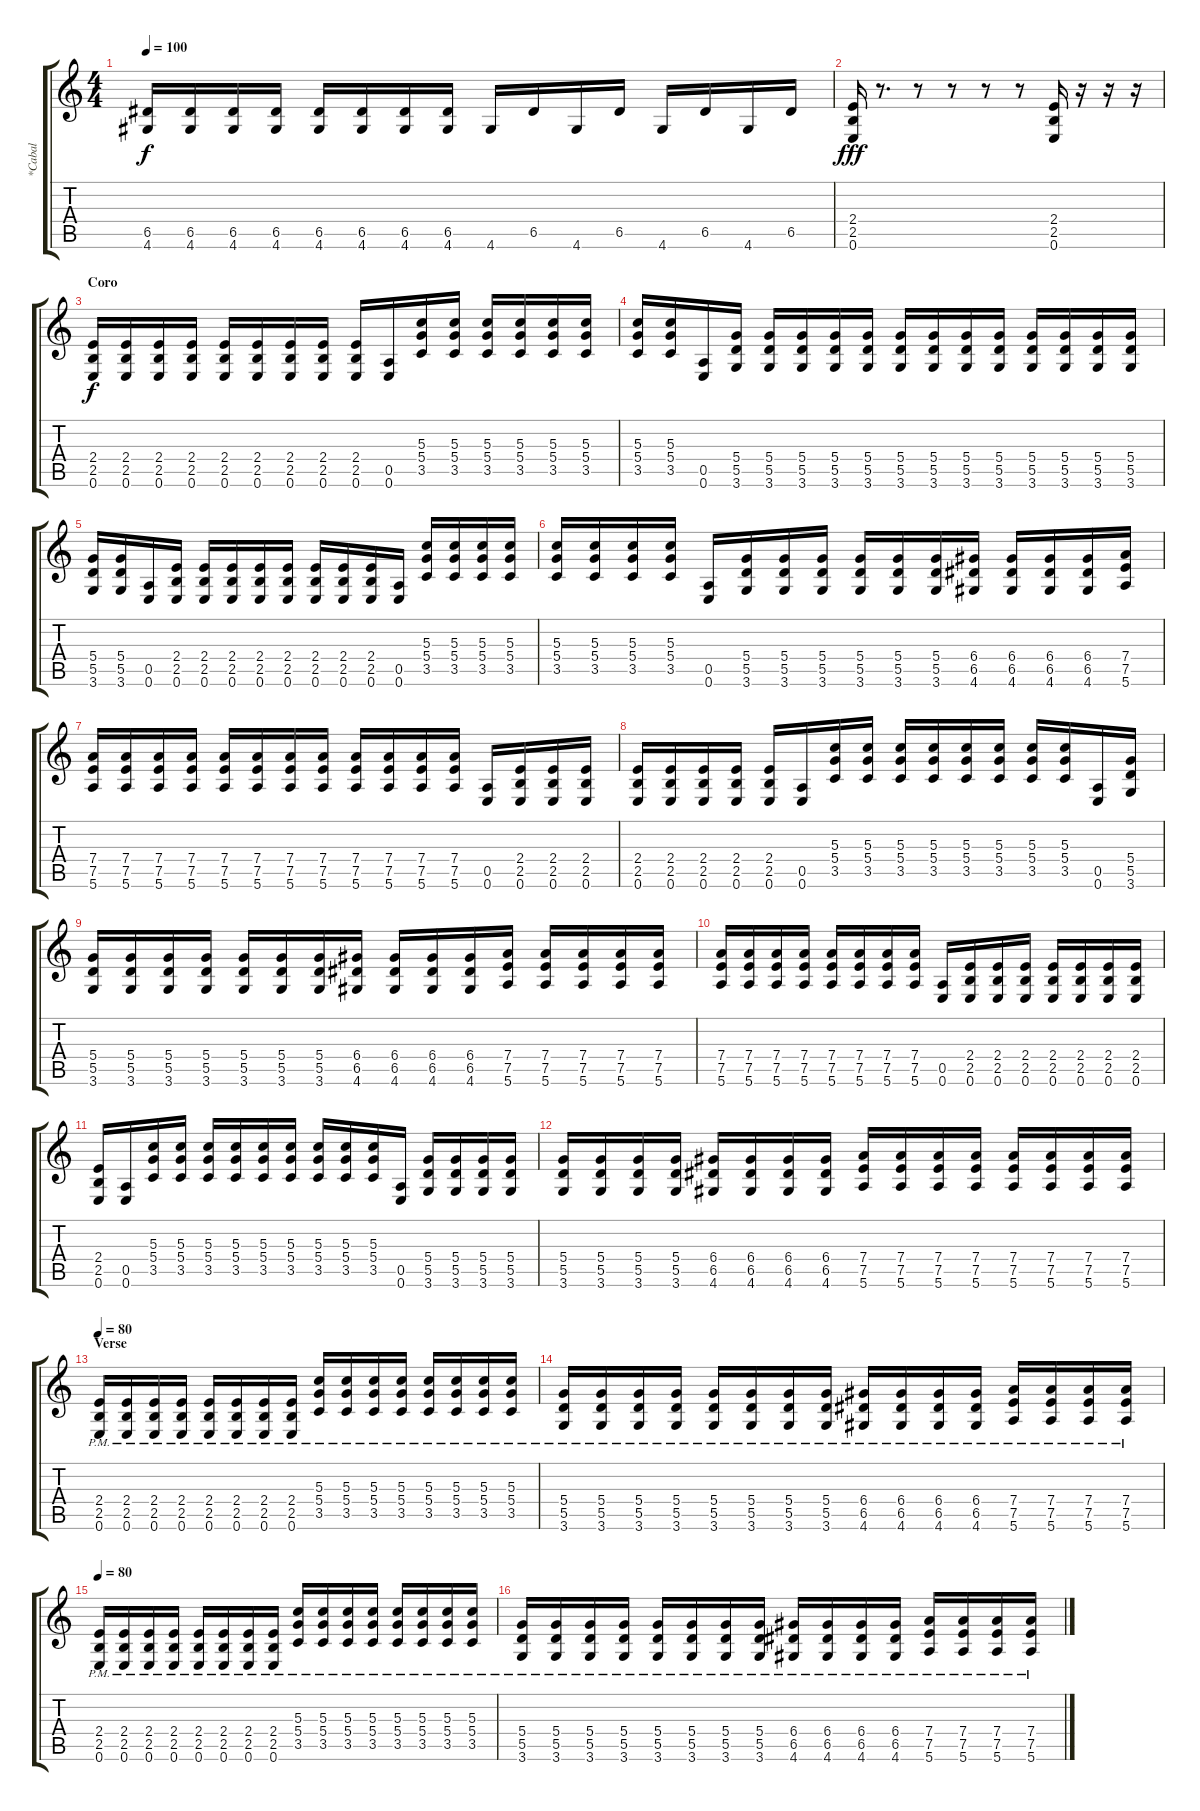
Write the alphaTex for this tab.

\track ("*Cabal" "*Cabal") {instrument distortionguitar}
\staff {score tabs}
\tuning (E4 B3 G3 D3 A2 E2) {hide}
\ts (4 4)
\tempo 100
\clef g2
\ks c
(6.5 4.6).16{dy f} (6.5 4.6).16 (6.5 4.6).16 (6.5 4.6).16 (6.5 4.6).16 (6.5 4.6).16 (6.5 4.6).16 (6.5 4.6).16 4.6.16 6.5.16 4.6.16 6.5.16 4.6.16 6.5.16 4.6.16 6.5.16 |
(2.4 2.5 0.6).16{dy fff} r.8{d} r.8 r.8 r.8 r.8 (2.4 2.5 0.6).16 r.16 r.16 r.16 |
\section ("" "Coro")
(2.4 2.5 0.6).16{dy f} (2.4 2.5 0.6).16 (2.4 2.5 0.6).16 (2.4 2.5 0.6).16 (2.4 2.5 0.6).16 (2.4 2.5 0.6).16 (2.4 2.5 0.6).16 (2.4 2.5 0.6).16 (2.4 2.5 0.6).16 (0.5 0.6).16 (5.3 5.4 3.5).16 (5.3 5.4 3.5).16 (5.3 5.4 3.5).16 (5.3 5.4 3.5).16 (5.3 5.4 3.5).16 (5.3 5.4 3.5).16 |
(5.3 5.4 3.5).16 (5.3 5.4 3.5).16 (0.5 0.6).16 (5.4 5.5 3.6).16 (5.4 5.5 3.6).16 (5.4 5.5 3.6).16 (5.4 5.5 3.6).16 (5.4 5.5 3.6).16 (5.4 5.5 3.6).16 (5.4 5.5 3.6).16 (5.4 5.5 3.6).16 (5.4 5.5 3.6).16 (5.4 5.5 3.6).16 (5.4 5.5 3.6).16 (5.4 5.5 3.6).16 (5.4 5.5 3.6).16 |
(5.4 5.5 3.6).16 (5.4 5.5 3.6).16 (0.5 0.6).16 (2.4 2.5 0.6).16 (2.4 2.5 0.6).16 (2.4 2.5 0.6).16 (2.4 2.5 0.6).16 (2.4 2.5 0.6).16 (2.4 2.5 0.6).16 (2.4 2.5 0.6).16 (2.4 2.5 0.6).16 (0.5 0.6).16 (5.3 5.4 3.5).16 (5.3 5.4 3.5).16 (5.3 5.4 3.5).16 (5.3 5.4 3.5).16 |
(5.3 5.4 3.5).16 (5.3 5.4 3.5).16 (5.3 5.4 3.5).16 (5.3 5.4 3.5).16 (0.5 0.6).16 (5.4 5.5 3.6).16 (5.4 5.5 3.6).16 (5.4 5.5 3.6).16 (5.4 5.5 3.6).16 (5.4 5.5 3.6).16 (5.4 5.5 3.6).16 (6.4 6.5 4.6).16 (6.4 6.5 4.6).16 (6.4 6.5 4.6).16 (6.4 6.5 4.6).16 (7.4 7.5 5.6).16 |
(7.4 7.5 5.6).16 (7.4 7.5 5.6).16 (7.4 7.5 5.6).16 (7.4 7.5 5.6).16 (7.4 7.5 5.6).16 (7.4 7.5 5.6).16 (7.4 7.5 5.6).16 (7.4 7.5 5.6).16 (7.4 7.5 5.6).16 (7.4 7.5 5.6).16 (7.4 7.5 5.6).16 (7.4 7.5 5.6).16 (0.5 0.6).16 (2.4 2.5 0.6).16 (2.4 2.5 0.6).16 (2.4 2.5 0.6).16 |
(2.4 2.5 0.6).16 (2.4 2.5 0.6).16 (2.4 2.5 0.6).16 (2.4 2.5 0.6).16 (2.4 2.5 0.6).16 (0.5 0.6).16 (5.3 5.4 3.5).16 (5.3 5.4 3.5).16 (5.3 5.4 3.5).16 (5.3 5.4 3.5).16 (5.3 5.4 3.5).16 (5.3 5.4 3.5).16 (5.3 5.4 3.5).16 (5.3 5.4 3.5).16 (0.5 0.6).16 (5.4 5.5 3.6).16 |
(5.4 5.5 3.6).16 (5.4 5.5 3.6).16 (5.4 5.5 3.6).16 (5.4 5.5 3.6).16 (5.4 5.5 3.6).16 (5.4 5.5 3.6).16 (5.4 5.5 3.6).16 (6.4 6.5 4.6).16 (6.4 6.5 4.6).16 (6.4 6.5 4.6).16 (6.4 6.5 4.6).16 (7.4 7.5 5.6).16 (7.4 7.5 5.6).16 (7.4 7.5 5.6).16 (7.4 7.5 5.6).16 (7.4 7.5 5.6).16 |
(7.4 7.5 5.6).16 (7.4 7.5 5.6).16 (7.4 7.5 5.6).16 (7.4 7.5 5.6).16 (7.4 7.5 5.6).16 (7.4 7.5 5.6).16 (7.4 7.5 5.6).16 (7.4 7.5 5.6).16 (0.5 0.6).16 (2.4 2.5 0.6).16 (2.4 2.5 0.6).16 (2.4 2.5 0.6).16 (2.4 2.5 0.6).16 (2.4 2.5 0.6).16 (2.4 2.5 0.6).16 (2.4 2.5 0.6).16 |
(2.4 2.5 0.6).16 (0.5 0.6).16 (5.3 5.4 3.5).16 (5.3 5.4 3.5).16 (5.3 5.4 3.5).16 (5.3 5.4 3.5).16 (5.3 5.4 3.5).16 (5.3 5.4 3.5).16 (5.3 5.4 3.5).16 (5.3 5.4 3.5).16 (5.3 5.4 3.5).16 (0.5 0.6).16 (5.4 5.5 3.6).16 (5.4 5.5 3.6).16 (5.4 5.5 3.6).16 (5.4 5.5 3.6).16 |
(5.4 5.5 3.6).16 (5.4 5.5 3.6).16 (5.4 5.5 3.6).16 (5.4 5.5 3.6).16 (6.4 6.5 4.6).16 (6.4 6.5 4.6).16 (6.4 6.5 4.6).16 (6.4 6.5 4.6).16 (7.4 7.5 5.6).16 (7.4 7.5 5.6).16 (7.4 7.5 5.6).16 (7.4 7.5 5.6).16 (7.4 7.5 5.6).16 (7.4 7.5 5.6).16 (7.4 7.5 5.6).16 (7.4 7.5 5.6).16 |
\section ("" "Verse")
\tempo 80
(2.4{pm} 2.5{pm} 0.6{pm}).16{volume 12} (2.4{pm} 2.5{pm} 0.6{pm}).16 (2.4{pm} 2.5{pm} 0.6{pm}).16 (2.4{pm} 2.5{pm} 0.6{pm}).16 (2.4{pm} 2.5{pm} 0.6{pm}).16 (2.4{pm} 2.5{pm} 0.6{pm}).16 (2.4{pm} 2.5{pm} 0.6{pm}).16 (2.4{pm} 2.5{pm} 0.6{pm}).16 (5.3{pm} 5.4{pm} 3.5{pm}).16 (5.3{pm} 5.4{pm} 3.5{pm}).16 (5.3{pm} 5.4{pm} 3.5{pm}).16 (5.3{pm} 5.4{pm} 3.5{pm}).16 (5.3{pm} 5.4{pm} 3.5{pm}).16 (5.3{pm} 5.4{pm} 3.5{pm}).16 (5.3{pm} 5.4{pm} 3.5{pm}).16 (5.3{pm} 5.4{pm} 3.5{pm}).16 |
(5.4{pm} 5.5{pm} 3.6{pm}).16 (5.4{pm} 5.5{pm} 3.6{pm}).16 (5.4{pm} 5.5{pm} 3.6{pm}).16 (5.4 5.5{pm} 3.6{pm}).16 (5.4{pm} 5.5{pm} 3.6{pm}).16 (5.4{pm} 5.5{pm} 3.6{pm}).16 (5.4{pm} 5.5{pm} 3.6{pm}).16 (5.4{pm} 5.5{pm} 3.6{pm}).16 (6.4{pm} 6.5{pm} 4.6{pm}).16 (6.4{pm} 6.5{pm} 4.6{pm}).16 (6.4{pm} 6.5{pm} 4.6{pm}).16 (6.4{pm} 6.5{pm} 4.6{pm}).16 (7.4{pm} 7.5{pm} 5.6{pm}).16 (7.4{pm} 7.5{pm} 5.6{pm}).16 (7.4{pm} 7.5{pm} 5.6{pm}).16 (7.4{pm} 7.5{pm} 5.6{pm}).16 |
\tempo 80
(2.4{pm} 2.5{pm} 0.6{pm}).16{volume 12} (2.4{pm} 2.5{pm} 0.6{pm}).16 (2.4{pm} 2.5{pm} 0.6{pm}).16 (2.4{pm} 2.5{pm} 0.6{pm}).16 (2.4{pm} 2.5{pm} 0.6{pm}).16 (2.4{pm} 2.5{pm} 0.6{pm}).16 (2.4{pm} 2.5{pm} 0.6{pm}).16 (2.4{pm} 2.5{pm} 0.6{pm}).16 (5.3{pm} 5.4{pm} 3.5{pm}).16 (5.3{pm} 5.4{pm} 3.5{pm}).16 (5.3{pm} 5.4{pm} 3.5{pm}).16 (5.3{pm} 5.4{pm} 3.5{pm}).16 (5.3{pm} 5.4{pm} 3.5{pm}).16 (5.3{pm} 5.4{pm} 3.5{pm}).16 (5.3{pm} 5.4{pm} 3.5{pm}).16 (5.3{pm} 5.4{pm} 3.5{pm}).16 |
(5.4{pm} 5.5{pm} 3.6{pm}).16 (5.4{pm} 5.5{pm} 3.6{pm}).16 (5.4{pm} 5.5{pm} 3.6{pm}).16 (5.4 5.5{pm} 3.6{pm}).16 (5.4{pm} 5.5{pm} 3.6{pm}).16 (5.4{pm} 5.5{pm} 3.6{pm}).16 (5.4{pm} 5.5{pm} 3.6{pm}).16 (5.4{pm} 5.5{pm} 3.6{pm}).16 (6.4{pm} 6.5{pm} 4.6{pm}).16 (6.4{pm} 6.5{pm} 4.6{pm}).16 (6.4{pm} 6.5{pm} 4.6{pm}).16 (6.4{pm} 6.5{pm} 4.6{pm}).16 (7.4{pm} 7.5{pm} 5.6{pm}).16 (7.4{pm} 7.5{pm} 5.6{pm}).16 (7.4{pm} 7.5{pm} 5.6{pm}).16 (7.4{pm} 7.5{pm} 5.6{pm}).16
